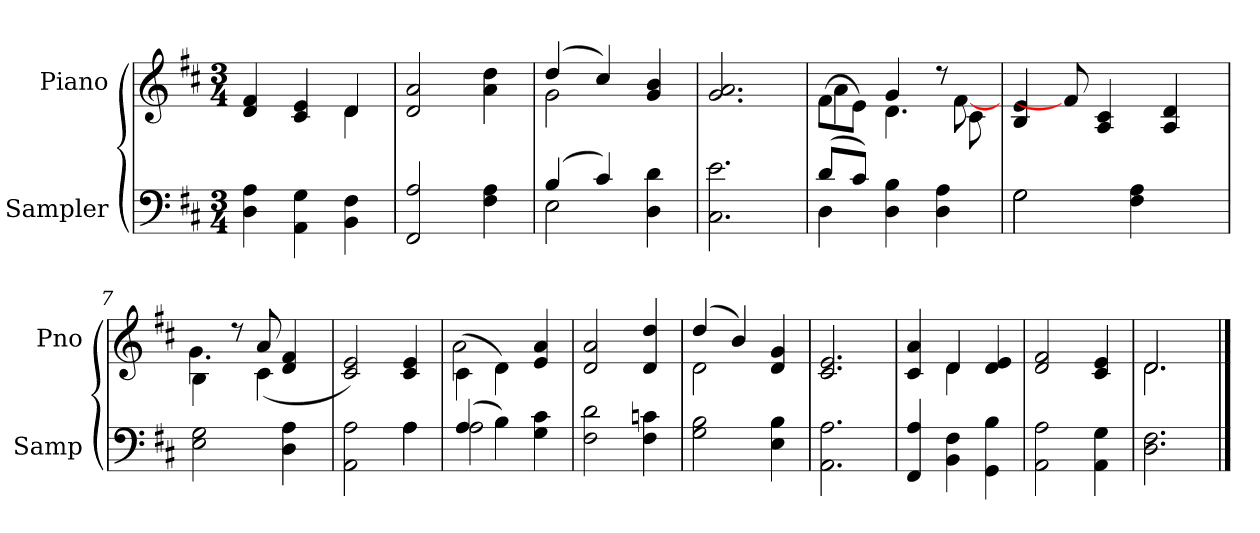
**kern	**kern
*part2	*part1
*staff2	*staff1
*I"Sampler	*I"Piano
*I'Samp	*I'Pno
*clefF4	*clefG2
*k[f#c#]	*k[f#c#]
*D:	*D:
*M3/4	*M3/4
=1	=1
*	*^
4D 4A	4d 4f#	2ryy
4AA 4G	4c# 4e	.
4BB 4F#	4d/	4d
*	*v	*v
=2	=2
2FF# 2A	2d 2a
4F# 4A	4a 4dd
=3	=3
*^	*^
(4B/	2E	(4dd/	2g
4c#/)	.	4cc#/)	.
4D 4d	4ryy	4g 4b	4ryy
*v	*v	*	*
*	*v	*v
=4	=4
2.C# 2.e	2.g 2.a
=5	=5
*^	*^
(8d/L	4D	(8f#\L	4a
8c#/J)	.	8e\J)	.
4D 4B	2ryy	4g/	4.d
4D 4A	.	8r	.
.	.	8c#\	[8f#
*	*	*v	*v
=6	=6	=6
2G\	2G	4B 4e
.	.	8f#]
.	.	4A 4c#
4F# 4A	8ryy	.
.	4ryy	4A 4d
8ryy	.	.
*v	*v	*
=7	=7
*	*^
2E 2G	4B\	4.g
.	8r	.
.	8a/	(4c#
4D 4A	4d 4f#	.
.	.	8ryy
*	*v	*v
=8	=8
*^	*
2AA 2A	2ryy	2c# 2e)
4A\	4A	4c# 4e
=9	=9	=9
*	*	*^
(4A/	2A	(4c#\	2a
4B\)	.	4d\)	.
4G\ 4c#\	4ryy	4e 4a	4ryy
*v	*v	*	*
*	*v	*v
=10	=10
2F# 2d	2d 2a
4F# 4cn	4d 4dd
=11	=11
*	*^
2G 2B	(4dd/	2d
.	4b/)	.
4E 4B	4d 4g	4ryy
*	*v	*v
=12	=12
2.AA 2.A	2.c# 2.e
=13	=13
*	*^
4FF# 4A	4c# 4a	4ryy
4BB 4F#	4d/	4d
4GG 4B	4d 4e	4ryy
*	*v	*v
=14	=14
2AA 2A	2d 2f#
4AA 4G	4c# 4e
=15	=15
*	*^
2.D 2.F#	2.d/	2.d
*	*v	*v
==	==
*-	*-
